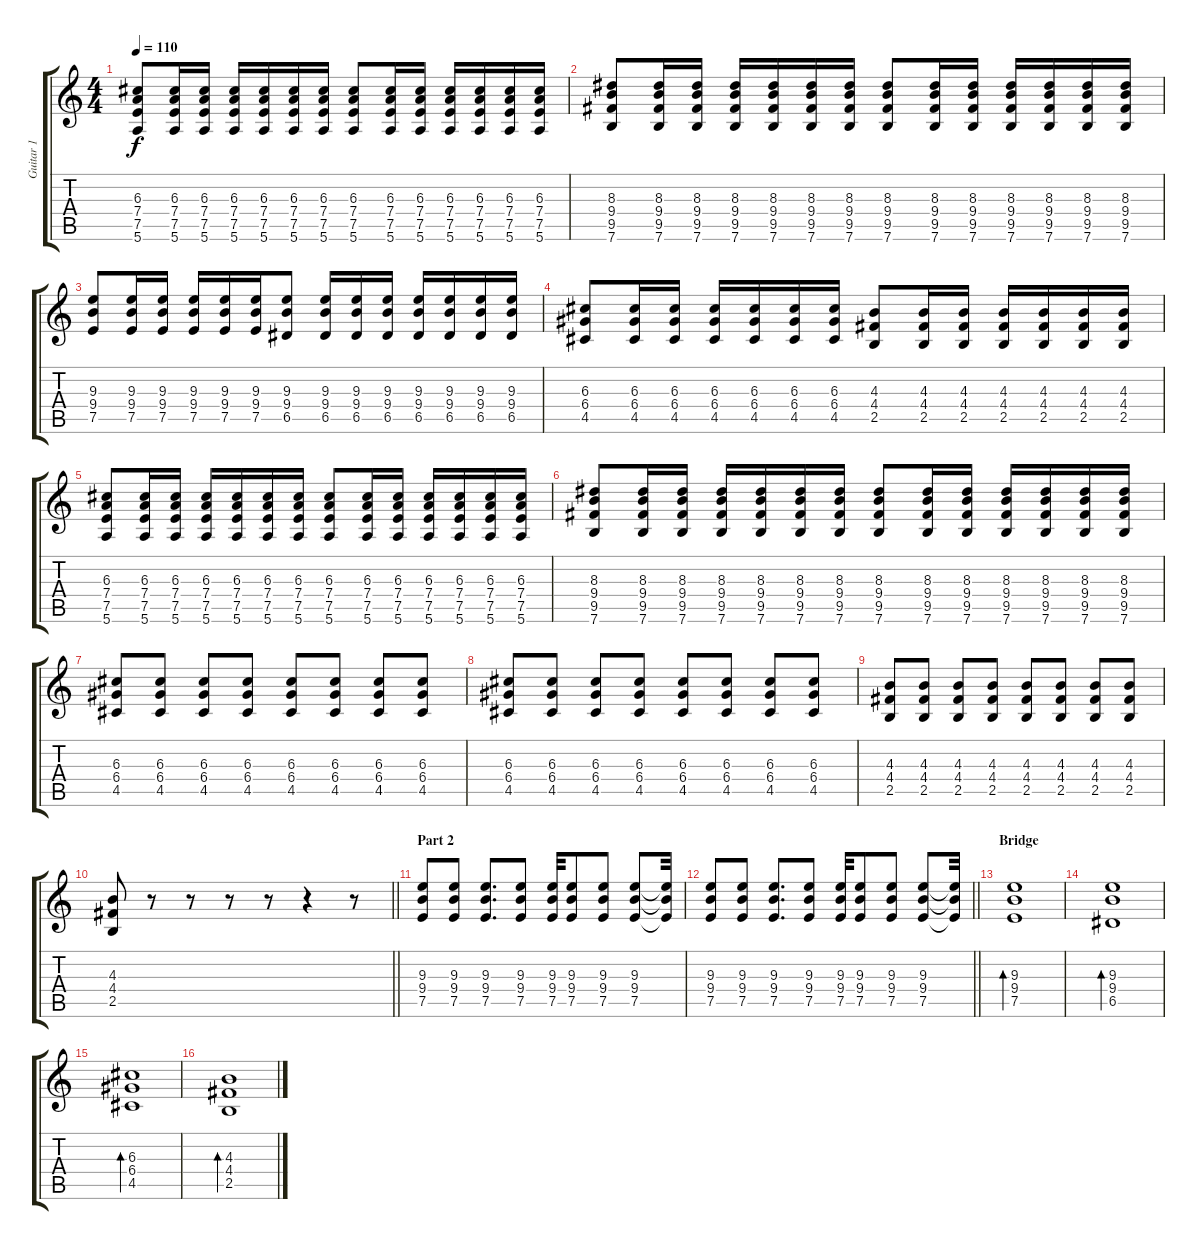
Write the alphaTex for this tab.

\track ("Guitar 1" "Guitar 1") {instrument acousticguitarsteel}
\staff {score tabs}
\tuning (E4 B3 G3 D3 A2 E2) {hide}
\ts (4 4)
\tempo 110
\clef g2
\ks c
(6.3 7.4 7.5 5.6).8{dy f} (6.3 7.4 7.5 5.6).16 (6.3 7.4 7.5 5.6).16 (6.3 7.4 7.5 5.6).16 (6.3 7.4 7.5 5.6).16 (6.3 7.4 7.5 5.6).16 (6.3 7.4 7.5 5.6).16 (6.3 7.4 7.5 5.6).8 (6.3 7.4 7.5 5.6).16 (6.3 7.4 7.5 5.6).16 (6.3 7.4 7.5 5.6).16 (6.3 7.4 7.5 5.6).16 (6.3 7.4 7.5 5.6).16 (6.3 7.4 7.5 5.6).16 |
(8.3 9.4 9.5 7.6).8 (8.3 9.4 9.5 7.6).16 (8.3 9.4 9.5 7.6).16 (8.3 9.4 9.5 7.6).16 (8.3 9.4 9.5 7.6).16 (8.3 9.4 9.5 7.6).16 (8.3 9.4 9.5 7.6).16 (8.3 9.4 9.5 7.6).8 (8.3 9.4 9.5 7.6).16 (8.3 9.4 9.5 7.6).16 (8.3 9.4 9.5 7.6).16 (8.3 9.4 9.5 7.6).16 (8.3 9.4 9.5 7.6).16 (8.3 9.4 9.5 7.6).16 |
(9.3 9.4 7.5).8 (9.3 9.4 7.5).16 (9.3 9.4 7.5).16 (9.3 9.4 7.5).16 (9.3 9.4 7.5).16 (9.3 9.4 7.5).16 (9.3 9.4 6.5).8 (9.3 9.4 6.5).16 (9.3 9.4 6.5).16 (9.3 9.4 6.5).16 (9.3 9.4 6.5).16 (9.3 9.4 6.5).16 (9.3 9.4 6.5).16 (9.3 9.4 6.5).16 |
(6.3 6.4 4.5).8 (6.3 6.4 4.5).16 (6.3 6.4 4.5).16 (6.3 6.4 4.5).16 (6.3 6.4 4.5).16 (6.3 6.4 4.5).16 (6.3 6.4 4.5).16 (4.3 4.4 2.5).8 (4.3 4.4 2.5).16 (4.3 4.4 2.5).16 (4.3 4.4 2.5).16 (4.3 4.4 2.5).16 (4.3 4.4 2.5).16 (4.3 4.4 2.5).16 |
(6.3 7.4 7.5 5.6).8 (6.3 7.4 7.5 5.6).16 (6.3 7.4 7.5 5.6).16 (6.3 7.4 7.5 5.6).16 (6.3 7.4 7.5 5.6).16 (6.3 7.4 7.5 5.6).16 (6.3 7.4 7.5 5.6).16 (6.3 7.4 7.5 5.6).8 (6.3 7.4 7.5 5.6).16 (6.3 7.4 7.5 5.6).16 (6.3 7.4 7.5 5.6).16 (6.3 7.4 7.5 5.6).16 (6.3 7.4 7.5 5.6).16 (6.3 7.4 7.5 5.6).16 |
(8.3 9.4 9.5 7.6).8 (8.3 9.4 9.5 7.6).16 (8.3 9.4 9.5 7.6).16 (8.3 9.4 9.5 7.6).16 (8.3 9.4 9.5 7.6).16 (8.3 9.4 9.5 7.6).16 (8.3 9.4 9.5 7.6).16 (8.3 9.4 9.5 7.6).8 (8.3 9.4 9.5 7.6).16 (8.3 9.4 9.5 7.6).16 (8.3 9.4 9.5 7.6).16 (8.3 9.4 9.5 7.6).16 (8.3 9.4 9.5 7.6).16 (8.3 9.4 9.5 7.6).16 |
(6.3 6.4 4.5).8 (6.3 6.4 4.5).8 (6.3 6.4 4.5).8 (6.3 6.4 4.5).8 (6.3 6.4 4.5).8 (6.3 6.4 4.5).8 (6.3 6.4 4.5).8 (6.3 6.4 4.5).8 |
(6.3 6.4 4.5).8 (6.3 6.4 4.5).8 (6.3 6.4 4.5).8 (6.3 6.4 4.5).8 (6.3 6.4 4.5).8 (6.3 6.4 4.5).8 (6.3 6.4 4.5).8 (6.3 6.4 4.5).8 |
(4.3 4.4 2.5).8 (4.3 4.4 2.5).8 (4.3 4.4 2.5).8 (4.3 4.4 2.5).8 (4.3 4.4 2.5).8 (4.3 4.4 2.5).8 (4.3 4.4 2.5).8 (4.3 4.4 2.5).8 |
\barLineRight lightlight
(4.3 4.4 2.5).8 r.8 r.8 r.8 r.8 r.4 r.8 |
\section ("" "Part 2")
(9.3 9.4 7.5).8 (9.3 9.4 7.5).8 (9.3 9.4 7.5).8{d} (9.3 9.4 7.5).8 (9.3 9.4 7.5).32 (9.3 9.4 7.5).8 (9.3 9.4 7.5).8 (9.3 9.4 7.5).8 (9.3{t} 9.4{t} 7.5{t}).32 |
\barLineRight lightlight
(9.3 9.4 7.5).8 (9.3 9.4 7.5).8 (9.3 9.4 7.5).8{d} (9.3 9.4 7.5).8 (9.3 9.4 7.5).32 (9.3 9.4 7.5).8 (9.3 9.4 7.5).8 (9.3 9.4 7.5).8 (9.3{t} 9.4{t} 7.5{t}).32 |
\section ("" "Bridge")
(9.3 9.4 7.5).1{bd 120} |
(9.3 9.4 6.5).1{bd 120} |
(6.3 6.4 4.5).1{bd 120} |
(4.3 4.4 2.5).1{bd 120}
